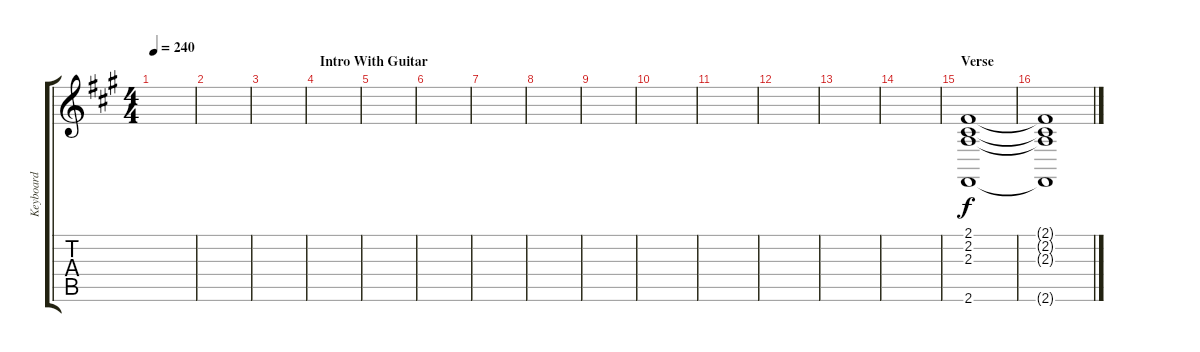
\track ("Keyboard" "Keyboard") {instrument stringensemble1}
\staff {score tabs}
\tuning (E4 B3 G3 D3 A2 E2) {hide}
\ts (4 4)
\tempo 240
\clef g2
\ks a
|
|
|
\section ("" "Intro With Guitar")
|
|
|
|
|
|
|
|
|
|
|
\section ("" "Verse")
(2.1 2.2 2.3 2.6).1 |
(2.1{t} 2.2{t} 2.3{t} 2.6{t}).1
